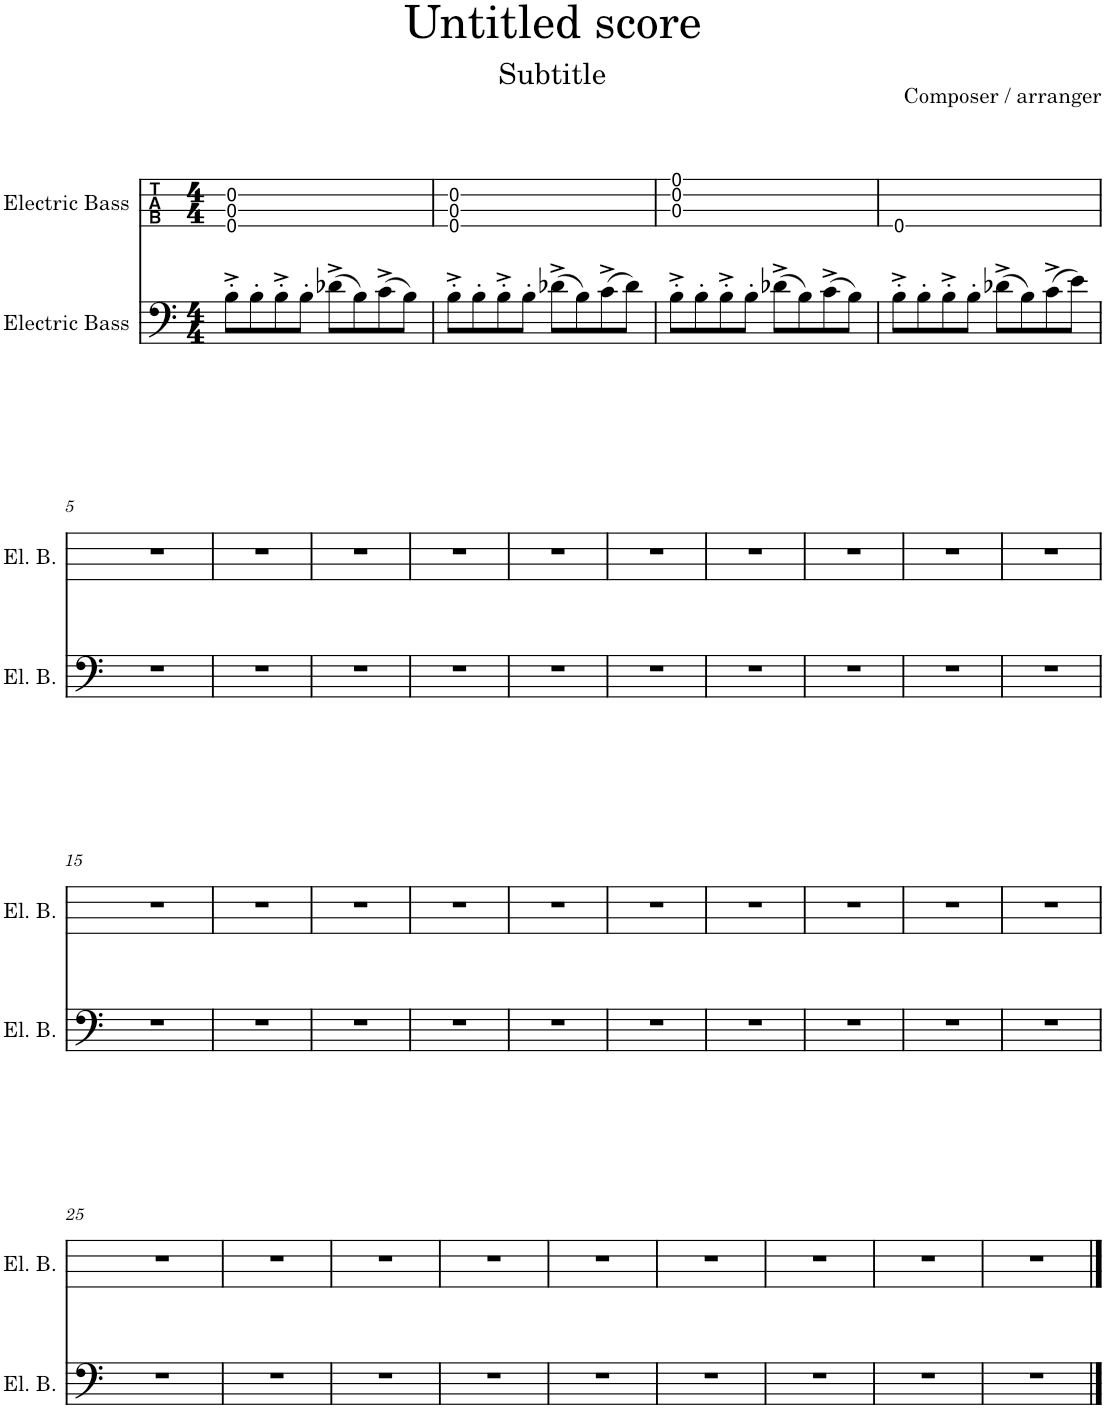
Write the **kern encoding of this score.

**kern	**kern
*part2	*part1
*staff2	*staff1
*I"Electric Bass	*I"Electric Bass
*I'El. B.	*I'El. B.
*	*stria4
*clefF4	*
*Trd7c12	*Trd7c12
*k[]	*k[]
*M4/4	*M4/4
=1	=1
8B'^\L	1EE 1AA 1D
8B'\	.
8B'^\	.
8B'\J	.
(8d-X^\L	.
8B\)	.
(8c^\	.
8B\J)	.
=2	=2
8B'^\L	1EE 1AA 1D
8B'\	.
8B'^\	.
8B'\J	.
(8d-X^\L	.
8B\)	.
(8c^\	.
8d-\J)	.
=3	=3
8B'^\L	1AA 1D 1G
8B'\	.
8B'^\	.
8B'\J	.
(8d-X^\L	.
8B\)	.
(8c^\	.
8B\J)	.
=4	=4
8B'^\L	1EE
8B'\	.
8B'^\	.
8B'\J	.
(8d-X^\L	.
8B\)	.
(8c^\	.
8e\J)	.
!!LO:LB:g=z
=5	=5
1r	1r
=6	=6
1r	1r
=7	=7
1r	1r
=8	=8
1r	1r
=9	=9
1r	1r
=10	=10
1r	1r
=11	=11
1r	1r
=12	=12
1r	1r
=13	=13
1r	1r
=14	=14
1r	1r
!!LO:LB:g=z
=15	=15
1r	1r
=16	=16
1r	1r
=17	=17
1r	1r
=18	=18
1r	1r
=19	=19
1r	1r
=20	=20
1r	1r
=21	=21
1r	1r
=22	=22
1r	1r
=23	=23
1r	1r
=24	=24
1r	1r
!!LO:LB:g=z
=25	=25
1r	1r
=26	=26
1r	1r
=27	=27
1r	1r
=28	=28
1r	1r
=29	=29
1r	1r
=30	=30
1r	1r
=31	=31
1r	1r
=32	=32
1r	1r
=33	=33
1r	1r
==	==
*-	*-
